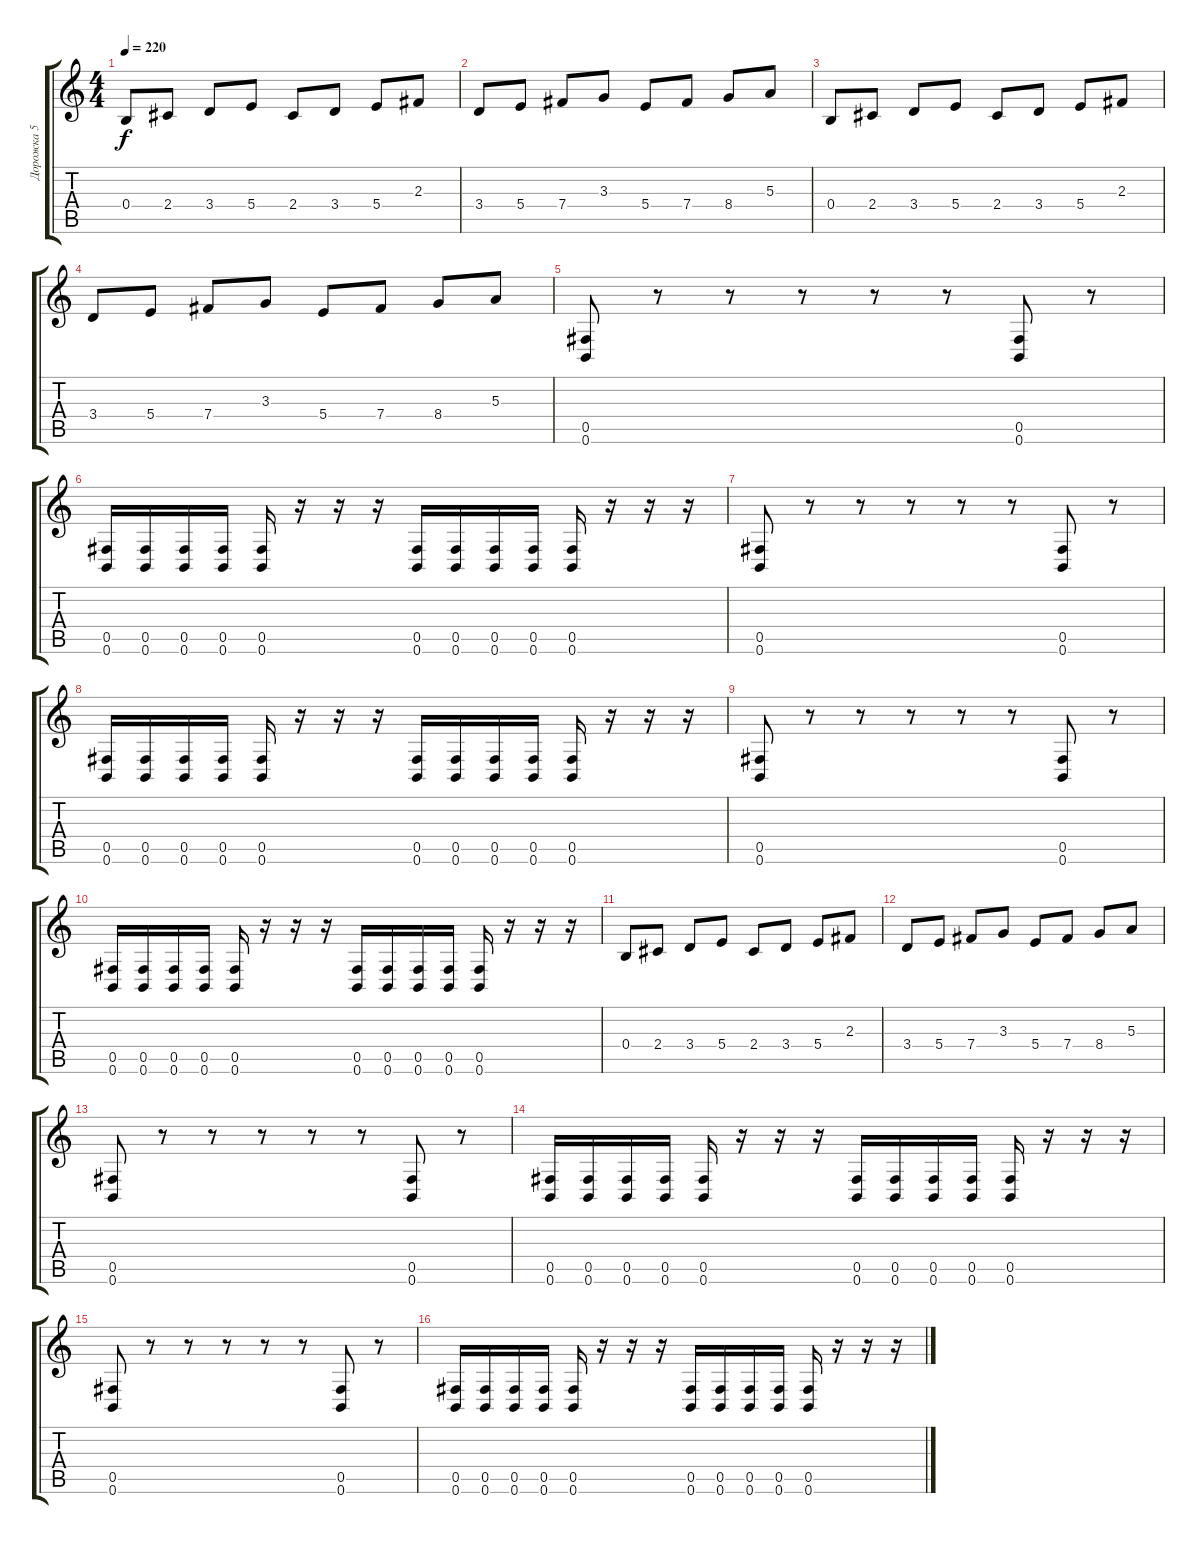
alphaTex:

\track ("Дорожка 5" "Дорожка 5") {instrument distortionguitar}
\staff {score tabs}
\tuning (Db4 Ab3 E3 B2 Gb2 B1) {hide}
\ts (4 4)
\tempo 220
\clef g2
\ks c
0.4.8{dy f} 2.4.8 3.4.8 5.4.8 2.4.8 3.4.8 5.4.8 2.3.8 |
3.4.8 5.4.8 7.4.8 3.3.8 5.4.8 7.4.8 8.4.8 5.3.8 |
0.4.8 2.4.8 3.4.8 5.4.8 2.4.8 3.4.8 5.4.8 2.3.8 |
3.4.8 5.4.8 7.4.8 3.3.8 5.4.8 7.4.8 8.4.8 5.3.8 |
(0.5 0.6).8 r.8 r.8 r.8 r.8 r.8 (0.5 0.6).8 r.8 |
(0.5 0.6).16 (0.5 0.6).16 (0.5 0.6).16 (0.5 0.6).16 (0.5 0.6).16 r.16 r.16 r.16 (0.5 0.6).16 (0.5 0.6).16 (0.5 0.6).16 (0.5 0.6).16 (0.5 0.6).16 r.16 r.16 r.16 |
(0.5 0.6).8 r.8 r.8 r.8 r.8 r.8 (0.5 0.6).8 r.8 |
(0.5 0.6).16 (0.5 0.6).16 (0.5 0.6).16 (0.5 0.6).16 (0.5 0.6).16 r.16 r.16 r.16 (0.5 0.6).16 (0.5 0.6).16 (0.5 0.6).16 (0.5 0.6).16 (0.5 0.6).16 r.16 r.16 r.16 |
(0.5 0.6).8 r.8 r.8 r.8 r.8 r.8 (0.5 0.6).8 r.8 |
(0.5 0.6).16 (0.5 0.6).16 (0.5 0.6).16 (0.5 0.6).16 (0.5 0.6).16 r.16 r.16 r.16 (0.5 0.6).16 (0.5 0.6).16 (0.5 0.6).16 (0.5 0.6).16 (0.5 0.6).16 r.16 r.16 r.16 |
0.4.8 2.4.8 3.4.8 5.4.8 2.4.8 3.4.8 5.4.8 2.3.8 |
3.4.8 5.4.8 7.4.8 3.3.8 5.4.8 7.4.8 8.4.8 5.3.8 |
(0.5 0.6).8 r.8 r.8 r.8 r.8 r.8 (0.5 0.6).8 r.8 |
(0.5 0.6).16 (0.5 0.6).16 (0.5 0.6).16 (0.5 0.6).16 (0.5 0.6).16 r.16 r.16 r.16 (0.5 0.6).16 (0.5 0.6).16 (0.5 0.6).16 (0.5 0.6).16 (0.5 0.6).16 r.16 r.16 r.16 |
(0.5 0.6).8 r.8 r.8 r.8 r.8 r.8 (0.5 0.6).8 r.8 |
(0.5 0.6).16 (0.5 0.6).16 (0.5 0.6).16 (0.5 0.6).16 (0.5 0.6).16 r.16 r.16 r.16 (0.5 0.6).16 (0.5 0.6).16 (0.5 0.6).16 (0.5 0.6).16 (0.5 0.6).16 r.16 r.16 r.16
